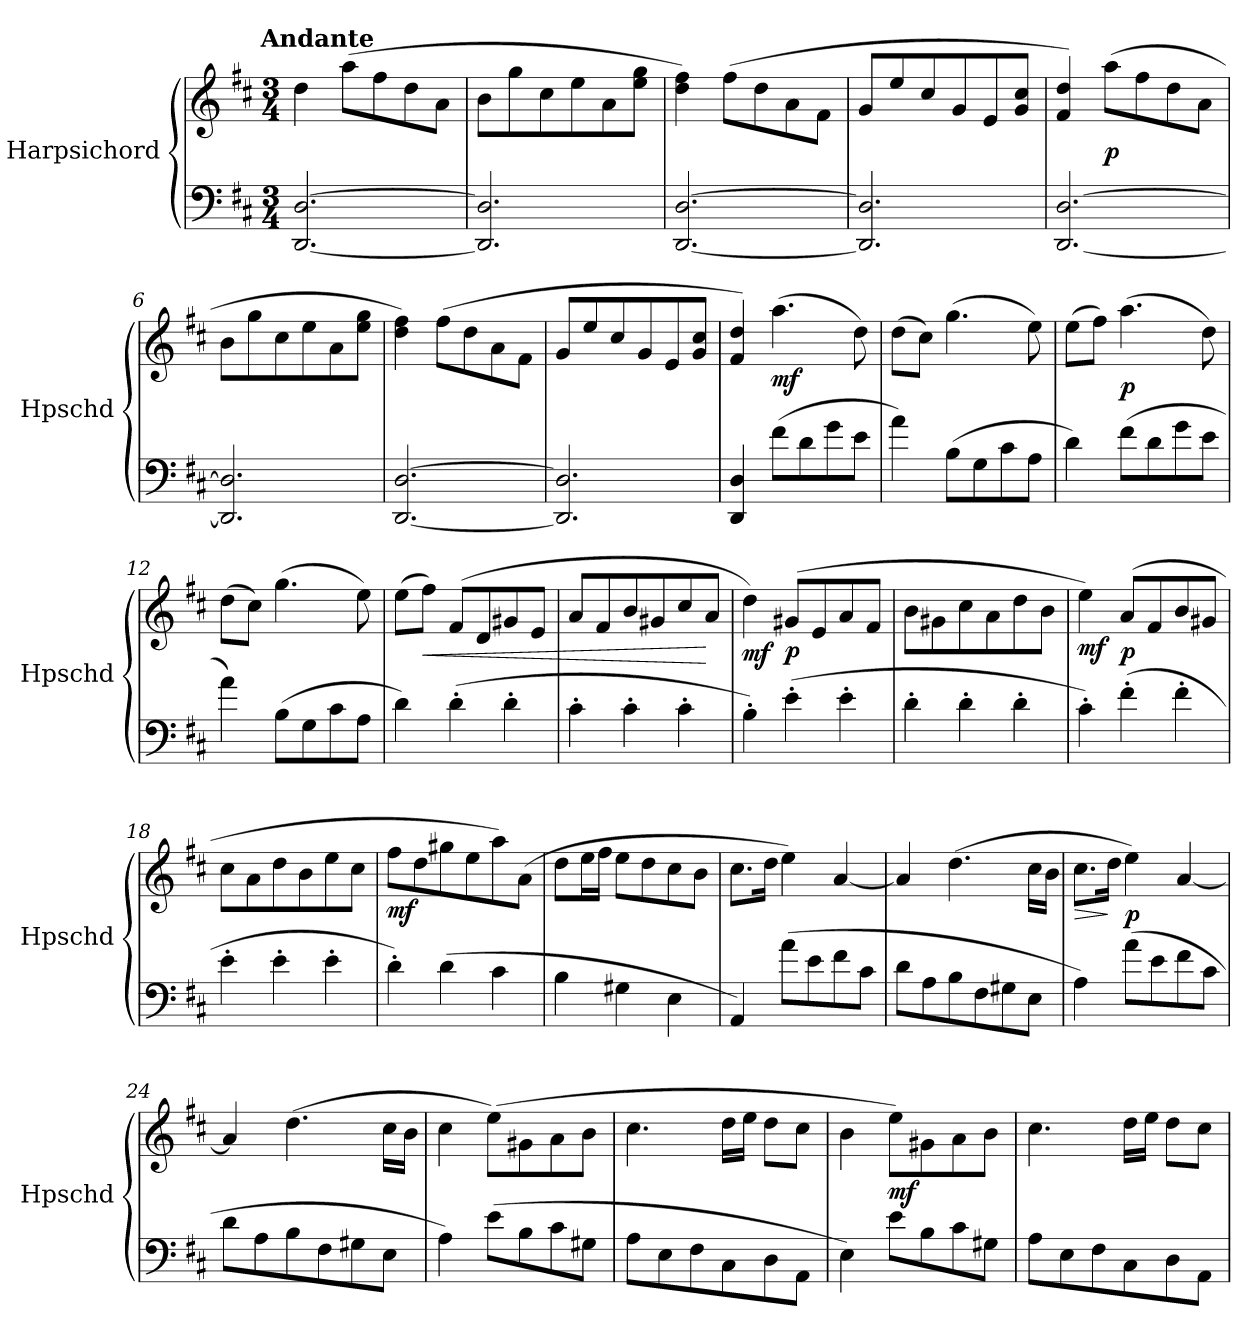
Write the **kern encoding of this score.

**kern	**kern	**dynam
*part1	*part1	*part1
*staff2	*staff1	*staff1/2
*I"Harpsichord	*	*
*I'Hpschd	*	*
*clefF4	*clefG2	*
*k[f#c#]	*k[f#c#]	*
!!LO:TX:omd:t=Andante
*M3/4	*M3/4	*
*MM126	*MM126	*
=1	=1	=1
[2.DD/ [2.D/	4dd\	.
.	(8aa\L	.
.	8ff#\	.
.	8dd\	.
.	8a\J	.
=2	=2	=2
2.DD]/ 2.D]/	8b\L	.
.	8gg\	.
.	8cc#\	.
.	8ee\	.
.	8a\	.
.	8ee\ 8gg\J	.
=3	=3	=3
[2.DD/ [2.D/	4dd\ 4ff#\)	.
.	(8ff#\L	.
.	8dd\	.
.	8a\	.
.	8f#\J	.
=4	=4	=4
2.DD]/ 2.D]/	8g/L	.
.	8ee/	.
.	8cc#/	.
.	8g/	.
.	8e/	.
.	8g/ 8cc#/J	.
=5	=5	=5
[2.DD/ [2.D/	4f#/ 4dd/)	.
.	(8aa\L	p
.	8ff#\	.
.	8dd\	.
.	8a\J	.
=6	=6	=6
2.DD]/ 2.D]/	8b\L	.
.	8gg\	.
.	8cc#\	.
.	8ee\	.
.	8a\	.
.	8ee\ 8gg\J	.
=7	=7	=7
[2.DD/ [2.D/	4dd\ 4ff#\)	.
.	(8ff#\L	.
.	8dd\	.
.	8a\	.
.	8f#\J	.
=8	=8	=8
2.DD]/ 2.D]/	8g/L	.
.	8ee/	.
.	8cc#/	.
.	8g/	.
.	8e/	.
.	8g/ 8cc#/J	.
=9	=9	=9
4DD/ 4D/	4f#/ 4dd/)	.
(8f#\L	(4.aa\	mf
8d\	.	.
8g\	.	.
8e\J	8dd\)	.
=10	=10	=10
4a\)	(8dd\L	.
.	8cc#\J)	.
(8B\L	(4.gg\	.
8G\	.	.
8c#\	.	.
8A\J	8ee\)	.
=11	=11	=11
4d\)	(8ee\L	.
.	8ff#\J)	.
(8f#\L	(4.aa\	p
8d\	.	.
8g\	.	.
8e\J	8dd\)	.
=12	=12	=12
4a\)	(8dd\L	.
.	8cc#\J)	.
(8B\L	(4.gg\	.
8G\	.	.
8c#\	.	.
8A\J	8ee\)	.
=13	=13	=13
4d\)	(8ee\L	.
!	!	!LO:HP:b
.	8ff#\J)	<
(4d'\	(8f#/L	.
.	8d/	.
4d'\	8g#X/	.
.	8e/J	.
=14	=14	=14
4c#'\	8a/L	.
.	8f#/	.
4c#'\	8b/	.
.	8g#X/	.
4c#'\	8cc#/	.
.	8a/J	[
=15	=15	=15
4B'\)	4dd\)	mf
(4e'\	(8g#X/L	p
.	8e/	.
4e'\	8a/	.
.	8f#/J	.
=16	=16	=16
4d'\	8b\L	.
.	8g#X\	.
4d'\	8cc#\	.
.	8a\	.
4d'\	8dd\	.
.	8b\J	.
=17	=17	=17
4c#'\)	4ee\)	mf
(4f#'\	(8a/L	p
.	8f#/	.
4f#'\	8b/	.
.	8g#X/J	.
=18	=18	=18
4e'\	8cc#\L	.
.	8a\	.
4e'\	8dd\	.
.	8b\	.
4e'\	8ee\	.
.	8cc#\J	.
=19	=19	=19
4d'\)	8ff#\L	mf
.	8dd\	.
(4d\	8gg#X\	.
.	8ee\	.
4c#\	8aa\)	.
.	(8a\J	.
=20	=20	=20
4B\	8dd\L	.
.	16ee\L	.
.	16ff#\JJ	.
4G#X\	8ee\L	.
.	8dd\	.
4E\	8cc#\	.
.	8b\J	.
=21	=21	=21
4AA/)	8.cc#\L	.
.	16dd\Jk	.
(8a\L	4ee\)	.
8e\	.	.
8f#\	[4a/	.
8c#\J	.	.
=22	=22	=22
8d\L	4a/]	.
8A\	.	.
8B\	(4.dd\	.
8F#\	.	.
8G#X\	.	.
8E\J	16cc#\LL	.
.	16b\JJ	.
=23	=23	=23
!	!	!LO:HP:b
4A\)	8.cc#\L	>
.	16dd\Jk	]
(8a\L	4ee\)	p
8e\	.	.
8f#\	[4a/	.
8c#\J	.	.
=24	=24	=24
8d\L	4a/]	.
8A\	.	.
8B\	(4.dd\	.
8F#\	.	.
8G#X\	.	.
8E\J	16cc#\LL	.
.	16b\JJ	.
=25	=25	=25
4A\)	4cc#\	.
(8e\L	(8ee\L)	.
8B\	8g#X\	.
8c#\	8a\	.
8G#X\J	8b\J	.
=26	=26	=26
8A\L	4.cc#\	.
8E\	.	.
8F#\	.	.
8C#\	16dd\LL	.
.	16ee\JJ	.
8D\	8dd\L	.
8AA\J	8cc#\J	.
=27	=27	=27
4E\)	4b\	.
8e\L	8ee\L)	mf
8B\	8g#X\	.
8c#\	8a\	.
8G#X\J	8b\J	.
=28	=28	=28
8A\L	4.cc#\	.
8E\	.	.
8F#\	.	.
8C#\	16dd\LL	.
.	16ee\JJ	.
8D\	8dd\L	.
8AA\J	8cc#\J	.
=	=	=
*-	*-	*-
